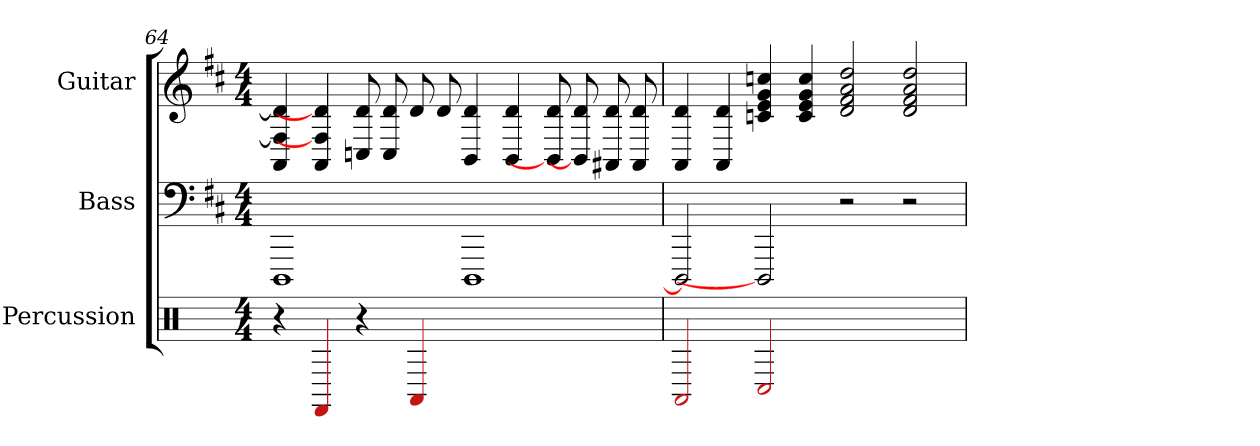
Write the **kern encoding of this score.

**kern	**kern	**kern
*part3	*part2	*part1
*staff3	*staff2	*staff1
*I"Percussion	*I"Bass	*I"Guitar
*clefX	*	*
*k[]	*k[f#c#]	*k[f#c#]
*M4/4	*M4/4	*M4/4
*MM45	*MM45	*MM45
=64	=64	=64
4r	1DDD	4d] 4F#] 4AA
4FF#	.	4d] 4F#] 4AA
4r	.	8d 8C
.	.	8d 8C
4AA#	.	8d
.	.	8d
1ryy	1DDD	4d 4BB
.	.	4d 4BB
.	.	8d 8BB]
.	.	8d 8BB]
.	.	8d 8AA#
.	.	8d 8AA#
=65	=65	=65
2AA#	2DDD]	4d 4AA
.	.	4d 4AA
2C#	2DDD]	4cc 4g 4e 4c
.	.	4cc 4g 4e 4c
1ryy	2r	2dd 2a 2f# 2d
.	2r	2dd 2a 2f# 2d
=	=	=
*-	*-	*-
